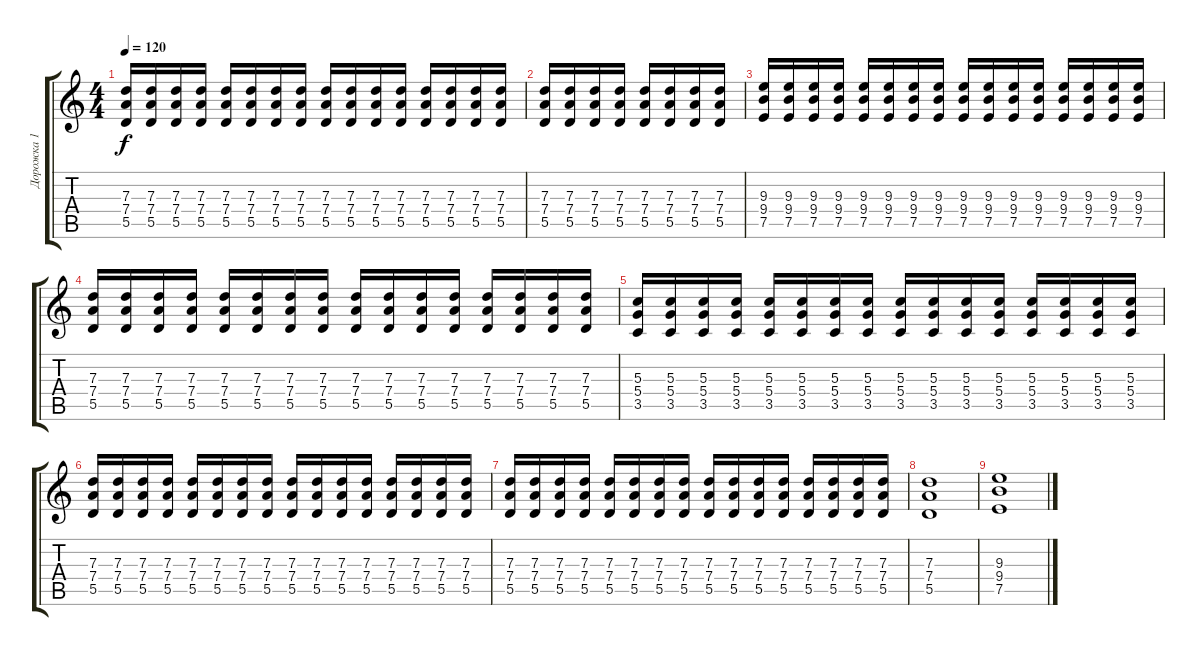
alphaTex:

\track ("Дорожка 1" "Дорожка 1") {instrument distortionguitar}
\staff {score tabs}
\tuning (E4 B3 G3 D3 A2 E2) {hide}
\ts (4 4)
\tempo 120
\clef g2
\ks c
(7.3 7.4 5.5).16{dy f} (7.3 7.4 5.5).16 (7.3 7.4 5.5).16 (7.3 7.4 5.5).16 (7.3 7.4 5.5).16 (7.3 7.4 5.5).16 (7.3 7.4 5.5).16 (7.3 7.4 5.5).16 (7.3 7.4 5.5).16 (7.3 7.4 5.5).16 (7.3 7.4 5.5).16 (7.3 7.4 5.5).16 (7.3 7.4 5.5).16 (7.3 7.4 5.5).16 (7.3 7.4 5.5).16 (7.3 7.4 5.5).16 |
(7.3 7.4 5.5).16 (7.3 7.4 5.5).16 (7.3 7.4 5.5).16 (7.3 7.4 5.5).16 (7.3 7.4 5.5).16 (7.3 7.4 5.5).16 (7.3 7.4 5.5).16 (7.3 7.4 5.5).16 |
(9.3 9.4 7.5).16 (9.3 9.4 7.5).16 (9.3 9.4 7.5).16 (9.3 9.4 7.5).16 (9.3 9.4 7.5).16 (9.3 9.4 7.5).16 (9.3 9.4 7.5).16 (9.3 9.4 7.5).16 (9.3 9.4 7.5).16 (9.3 9.4 7.5).16 (9.3 9.4 7.5).16 (9.3 9.4 7.5).16 (9.3 9.4 7.5).16 (9.3 9.4 7.5).16 (9.3 9.4 7.5).16 (9.3 9.4 7.5).16 |
(7.3 7.4 5.5).16 (7.3 7.4 5.5).16 (7.3 7.4 5.5).16 (7.3 7.4 5.5).16 (7.3 7.4 5.5).16 (7.3 7.4 5.5).16 (7.3 7.4 5.5).16 (7.3 7.4 5.5).16 (7.3 7.4 5.5).16 (7.3 7.4 5.5).16 (7.3 7.4 5.5).16 (7.3 7.4 5.5).16 (7.3 7.4 5.5).16 (7.3 7.4 5.5).16 (7.3 7.4 5.5).16 (7.3 7.4 5.5).16 |
(5.3 5.4 3.5).16 (5.3 5.4 3.5).16 (5.3 5.4 3.5).16 (5.3 5.4 3.5).16 (5.3 5.4 3.5).16 (5.3 5.4 3.5).16 (5.3 5.4 3.5).16 (5.3 5.4 3.5).16 (5.3 5.4 3.5).16 (5.3 5.4 3.5).16 (5.3 5.4 3.5).16 (5.3 5.4 3.5).16 (5.3 5.4 3.5).16 (5.3 5.4 3.5).16 (5.3 5.4 3.5).16 (5.3 5.4 3.5).16 |
(7.3 7.4 5.5).16 (7.3 7.4 5.5).16 (7.3 7.4 5.5).16 (7.3 7.4 5.5).16 (7.3 7.4 5.5).16 (7.3 7.4 5.5).16 (7.3 7.4 5.5).16 (7.3 7.4 5.5).16 (7.3 7.4 5.5).16 (7.3 7.4 5.5).16 (7.3 7.4 5.5).16 (7.3 7.4 5.5).16 (7.3 7.4 5.5).16 (7.3 7.4 5.5).16 (7.3 7.4 5.5).16 (7.3 7.4 5.5).16 |
(7.3 7.4 5.5).16 (7.3 7.4 5.5).16 (7.3 7.4 5.5).16 (7.3 7.4 5.5).16 (7.3 7.4 5.5).16 (7.3 7.4 5.5).16 (7.3 7.4 5.5).16 (7.3 7.4 5.5).16 (7.3 7.4 5.5).16 (7.3 7.4 5.5).16 (7.3 7.4 5.5).16 (7.3 7.4 5.5).16 (7.3 7.4 5.5).16 (7.3 7.4 5.5).16 (7.3 7.4 5.5).16 (7.3 7.4 5.5).16 |
(7.3 7.4 5.5).1 |
(9.3 9.4 7.5).1
